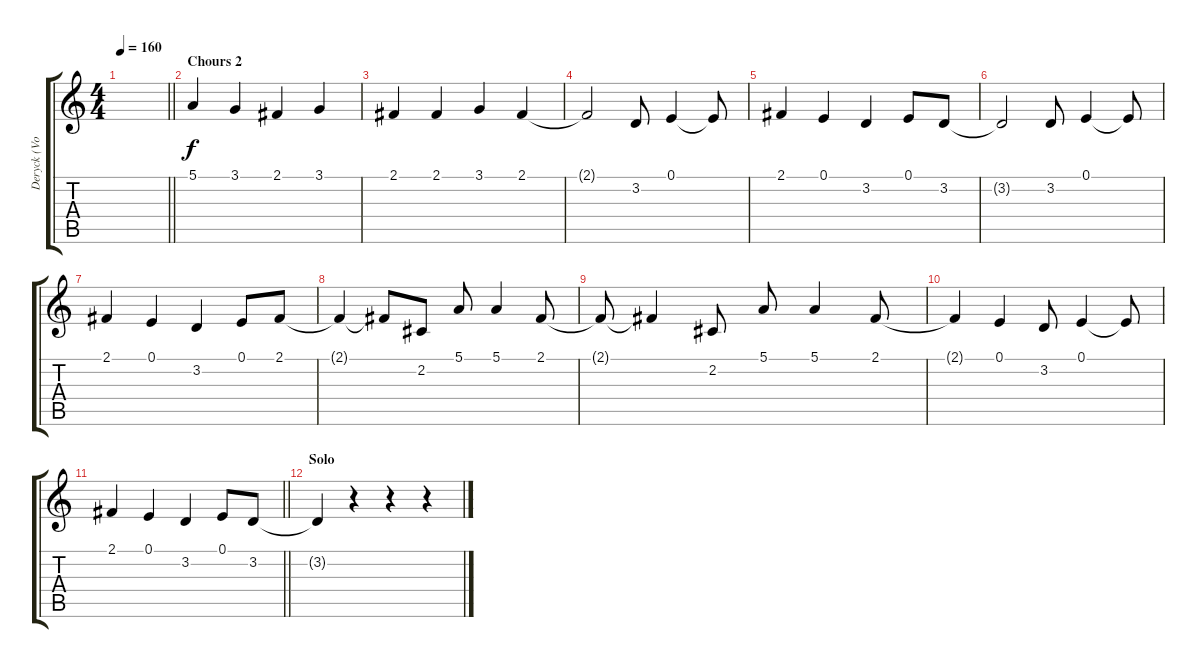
\track ("Deryck (Vocal)" "Deryck (Vo") {instrument lead2sawtooth}
\staff {score tabs}
\tuning (E4 B3 G3 D3 A2 E2) {hide}
\ts (4 4)
\tempo 160
\clef g2
\barLineRight lightlight
\ks c
|
\section ("" "Chours 2")
5.1.4 3.1.4 2.1.4 3.1.4 |
2.1.4 2.1.4 3.1.4 2.1.4 |
2.1{t}.2 3.2.8 0.1.4 0.1{t}.8 |
2.1.4 0.1.4 3.2.4 0.1.8 3.2.8 |
3.2{t}.2 3.2.8 0.1.4 0.1{t}.8 |
2.1.4 0.1.4 3.2.4 0.1.8 2.1.8 |
2.1{t}.4 2.1{t}.8 2.2.8 5.1.8 5.1.4 2.1.8 |
2.1{t}.8 2.1{t}.4 2.2.8 5.1.8 5.1.4 2.1.8 |
2.1{t}.4 0.1.4 3.2.8 0.1.4 0.1{t}.8 |
\barLineRight lightlight
2.1.4 0.1.4 3.2.4 0.1.8 3.2.8 |
\section ("" "Solo")
3.2{t}.4 r.4 r.4 r.4
